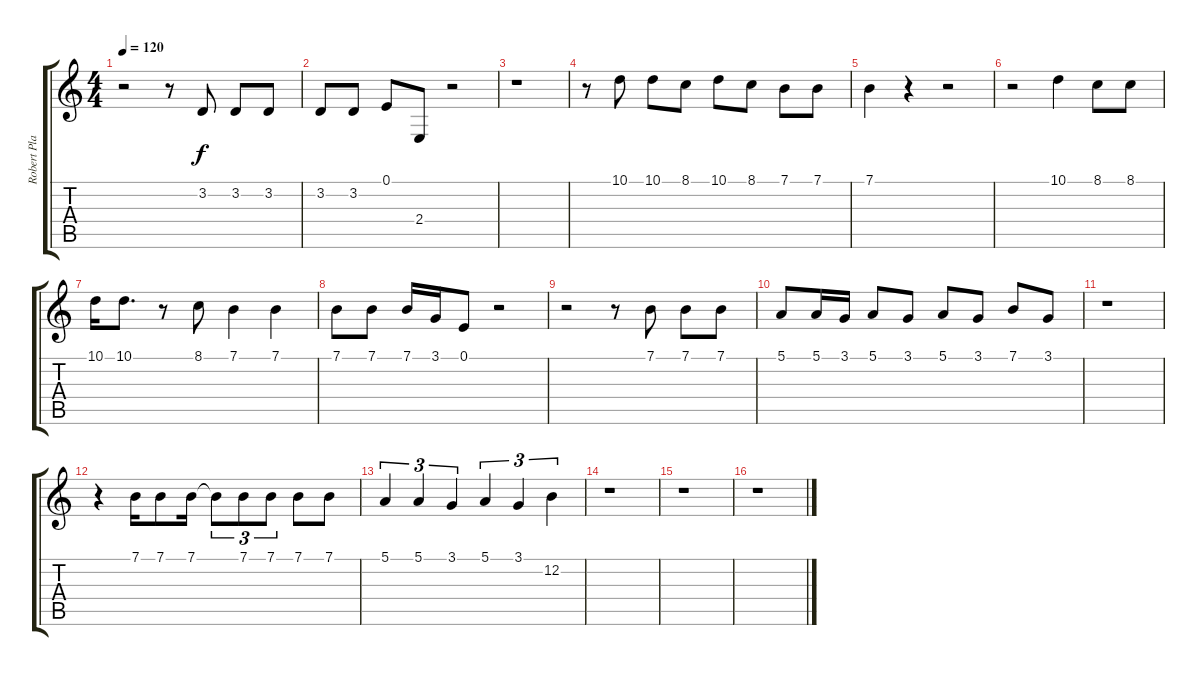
\track ("Robert Plant - Vocal" "Robert Pla") {instrument flute}
\staff {score tabs}
\tuning (E4 B3 G3 D3 A2 E2) {hide}
\ts (4 4)
\tempo 120
\clef g2
\ks c
r.2{dy f} r.8 3.2.8 3.2.8 3.2.8 |
3.2.8 3.2.8 0.1.8 2.4.8 r.2 |
r.1 |
r.8 10.1.8 10.1.8 8.1.8 10.1.8 8.1.8 7.1.8 7.1.8 |
7.1.4 r.4 r.2 |
r.2 10.1.4 8.1.8 8.1.8 |
10.1.16 10.1.8{d} r.8 8.1.8 7.1.4 7.1.4 |
7.1.8 7.1.8 7.1.16 3.1.16 0.1.8 r.2 |
r.2 r.8 7.1.8 7.1.8 7.1.8 |
5.1.8 5.1.16 3.1.16 5.1.8 3.1.8 5.1.8 3.1.8 7.1.8 3.1.8 |
r.1 |
r.4 7.1.16 7.1.8 7.1.16 7.1{t}.8{tu (3 2)} 7.1.8{tu (3 2)} 7.1.8{tu (3 2)} 7.1.8 7.1.8 |
5.1.4{tu (3 2)} 5.1.4{tu (3 2)} 3.1.4{tu (3 2)} 5.1.4{tu (3 2)} 3.1.4{tu (3 2)} 12.2.4{tu (3 2)} |
r.1 |
r.1 |
r.1
